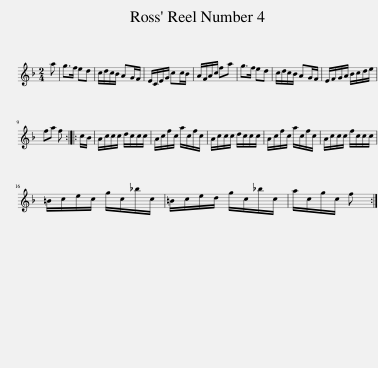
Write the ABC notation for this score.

X:1
L:1/8
M:2/4
I:linebreak $
K:F
V:1 treble
V:1
 a | g>f ed | c/d/c/B/ AG/F/ | E/C/E/G/ cc/B/ | A/F/A/c/ fa | %5
 g>f ed | c/d/c/B/ AG/F/ | E/F/G/A/ B/c/d/e/ |$ fa f :: c/B/ | %10
 A/c/c/c/ d/c/c/c/ | A/c/f/c/ a/c/f/c/ | A/c/c/c/ d/c/c/c/ | A/c/f/c/ a/c/f/c/ | A/c/c/c/ f/c/c/c/ |$ %15
 =B/c/e/c/ g/c/_b/c/ | =B/c/e/d/ g/c/_b/c/ | a/c/g/c/ f :| %18
